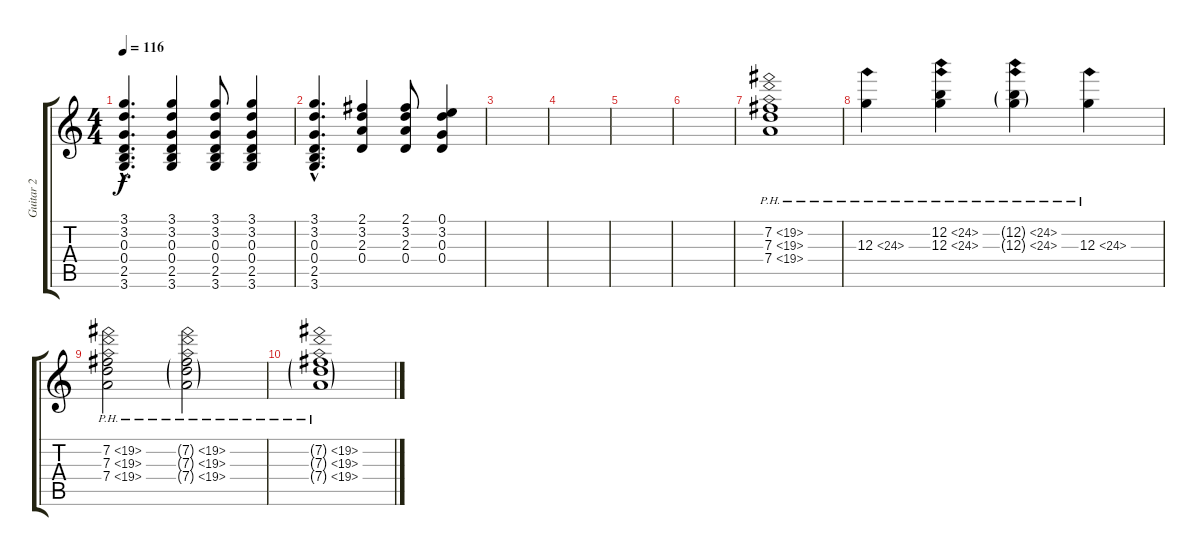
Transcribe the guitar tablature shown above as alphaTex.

\track ("Guitar 2" "Guitar 2") {instrument distortionguitar}
\staff {score tabs}
\tuning (E4 B3 G3 D3 A2 E2) {hide}
\ts (4 4)
\tempo 116
\clef g2
\ks c
(3.1{hac} 3.2{hac} 0.3{hac} 0.4{hac} 2.5{hac} 3.6{hac}).4{d dy f} (3.1 3.2 0.3 0.4 2.5 3.6).4 (3.1 3.2 0.3 0.4 2.5 3.6).8 (3.1 3.2 0.3 0.4 2.5 3.6).4 |
(3.1{hac} 3.2{hac} 0.3{hac} 0.4{hac} 2.5{hac} 3.6{hac}).4{d} (2.1 3.2 2.3 0.4).4 (2.1 3.2 2.3 0.4).8 (0.1 3.2 0.3 0.4).4 |
|
|
|
|
(7.2{ph 12} 7.3{ph 12} 7.4{ph 12}).1{volume 4} |
12.3{ph 12}.4 (12.2{ph 12} 12.3{ph 12}).4 (12.2{ph 12 g} 12.3{ph 12 g}).4 12.3{ph 12}.4 |
(7.2{ph 12} 7.3{ph 12} 7.4{ph 12}).2 (7.2{ph 12 g} 7.3{ph 12 g} 7.4{ph 12 g}).2 |
(7.2{ph 12 g} 7.3{ph 12 g} 7.4{ph 12 g}).1
